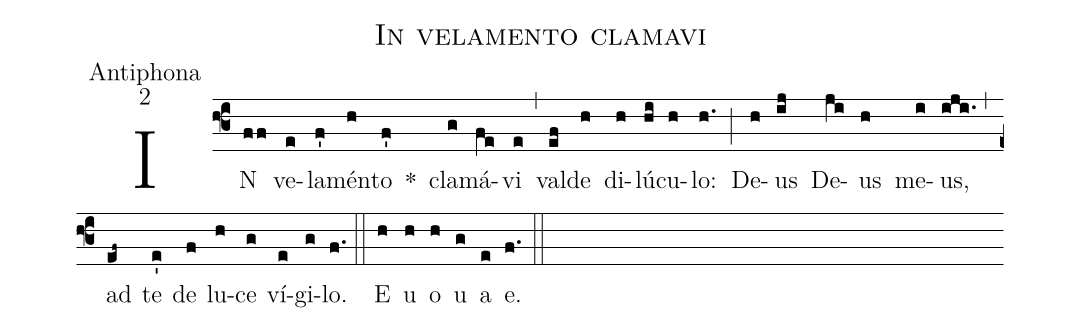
name:In velamento clamavi;
office-part:Antiphona;
mode:2;
%%
(f3) IN(ff) ve(e)la(f')mén(h)to(f') *() cla(g)má(fe)vi(e) (,) val(ef)de(h) di(h)lú(hi)cu(h)lo:(h.) (;) De(h)us(ij) De(ji)us(h) me(i)us,(iji.) (,) ad(ef~) te(e') de(f) lu(h)ce(g) ví(e)gi(g)lo.(f.) (::) <eu>E(h) u(h) o(h) u(g) a(e) e.</eu>(f.) (::)
